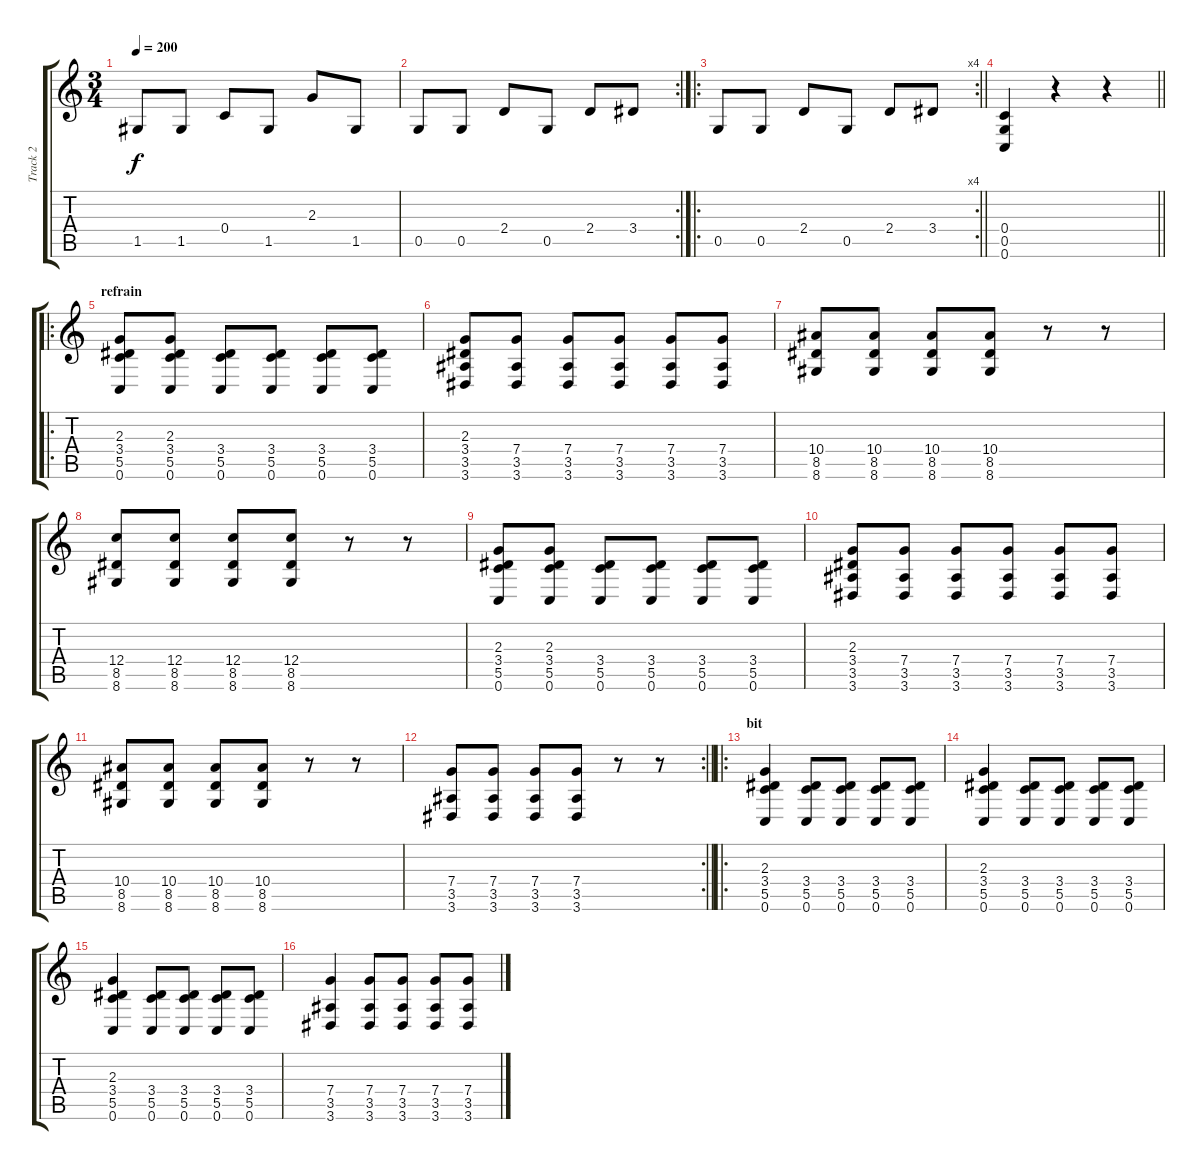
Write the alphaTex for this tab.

\track ("Track 2" "Track 2") {instrument distortionguitar}
\staff {score tabs}
\tuning (D4 A3 F3 C3 G2 C2) {hide}
\ts (3 4)
\tempo 200
\clef g2
\ks c
1.5.8{dy f} 1.5.8 0.4.8 1.5.8 2.3.8 1.5.8 |
\rc 2
0.5.8 0.5.8 2.4.8 0.5.8 2.4.8 3.4.8 |
\ro
\rc 4
\barLineRight lightlight
0.5.8 0.5.8 2.4.8 0.5.8 2.4.8 3.4.8 |
\barLineRight lightlight
(0.4 0.5 0.6).4 r.4 r.4 |
\ro
\section ("" "refrain")
(2.3 3.4 5.5 0.6).8 (2.3 3.4 5.5 0.6).8 (3.4 5.5 0.6).8 (3.4 5.5 0.6).8 (3.4 5.5 0.6).8 (3.4 5.5 0.6).8 |
(2.3 3.4 3.5 3.6).8 (7.4 3.5 3.6).8 (7.4 3.5 3.6).8 (7.4 3.5 3.6).8 (7.4 3.5 3.6).8 (7.4 3.5 3.6).8 |
(10.4 8.5 8.6).8 (10.4 8.5 8.6).8 (10.4 8.5 8.6).8 (10.4 8.5 8.6).8 r.8 r.8 |
(12.4 8.5 8.6).8 (12.4 8.5 8.6).8 (12.4 8.5 8.6).8 (12.4 8.5 8.6).8 r.8 r.8 |
(2.3 3.4 5.5 0.6).8 (2.3 3.4 5.5 0.6).8 (3.4 5.5 0.6).8 (3.4 5.5 0.6).8 (3.4 5.5 0.6).8 (3.4 5.5 0.6).8 |
(2.3 3.4 3.5 3.6).8 (7.4 3.5 3.6).8 (7.4 3.5 3.6).8 (7.4 3.5 3.6).8 (7.4 3.5 3.6).8 (7.4 3.5 3.6).8 |
(10.4 8.5 8.6).8 (10.4 8.5 8.6).8 (10.4 8.5 8.6).8 (10.4 8.5 8.6).8 r.8 r.8 |
\rc 2
\barLineRight lightlight
(7.4 3.5 3.6).8 (7.4 3.5 3.6).8 (7.4 3.5 3.6).8 (7.4 3.5 3.6).8 r.8 r.8 |
\ro
\section ("" "bit")
(2.3 3.4 5.5 0.6).4 (3.4 5.5 0.6).8 (3.4 5.5 0.6).8 (3.4 5.5 0.6).8 (3.4 5.5 0.6).8 |
(2.3 3.4 5.5 0.6).4 (3.4 5.5 0.6).8 (3.4 5.5 0.6).8 (3.4 5.5 0.6).8 (3.4 5.5 0.6).8 |
(2.3 3.4 5.5 0.6).4 (3.4 5.5 0.6).8 (3.4 5.5 0.6).8 (3.4 5.5 0.6).8 (3.4 5.5 0.6).8 |
(7.4 3.5 3.6).4 (7.4 3.5 3.6).8 (7.4 3.5 3.6).8 (7.4 3.5 3.6).8 (7.4 3.5 3.6).8
